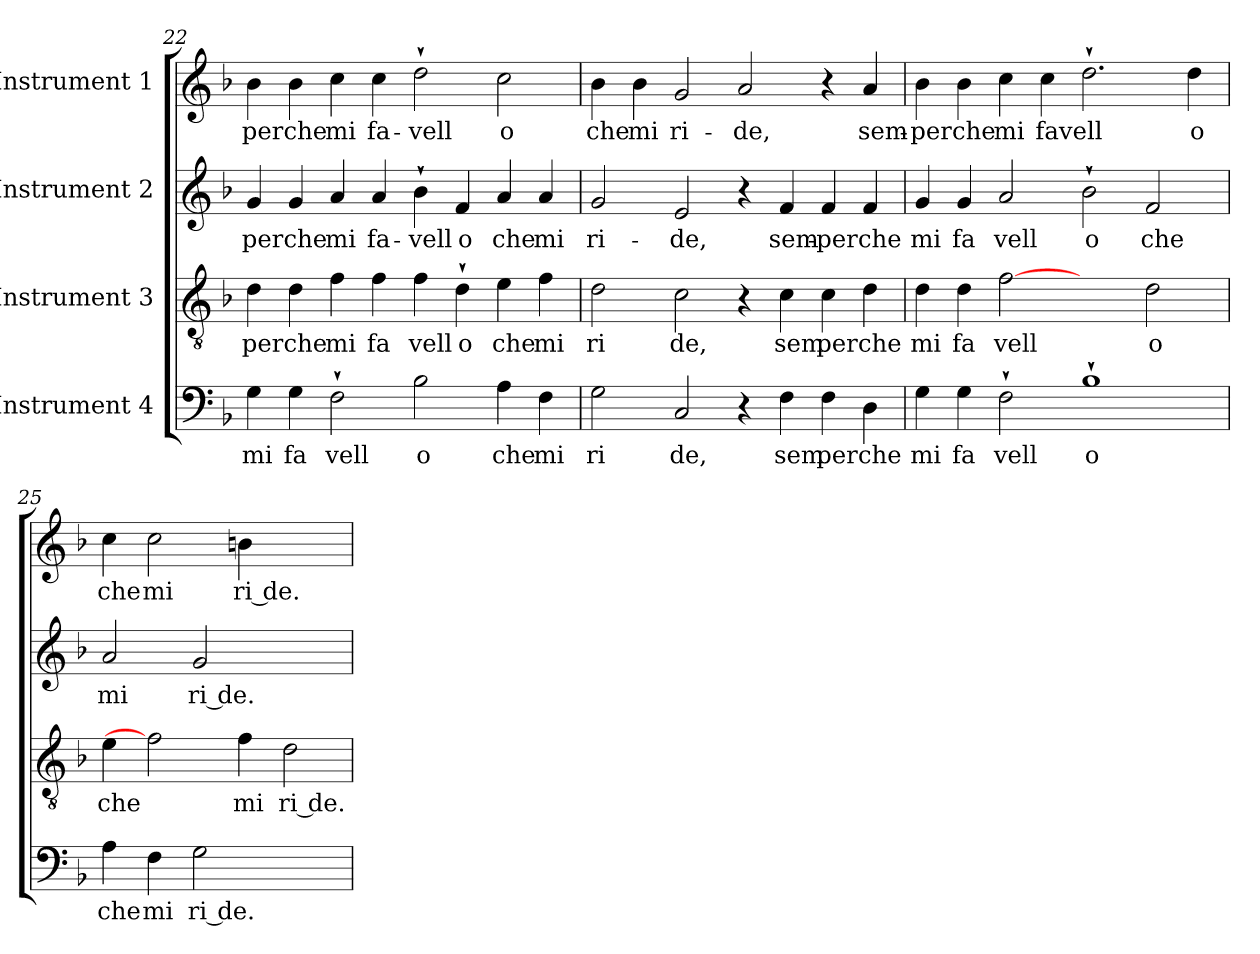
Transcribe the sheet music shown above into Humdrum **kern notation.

**kern	**text	**kern	**text	**kern	**text	**kern	**text
*part4	*part4	*part3	*part3	*part2	*part2	*part1	*part1
*staff4	*staff4	*staff3	*staff3	*staff2	*staff2	*staff1	*staff1
*I"Instrument 4	*	*I"Instrument 3	*	*I"Instrument 2	*	*I"Instrument 1	*
*clefF4	*	*clefGv2	*	*clefG2	*	*clefG2	*
*k[b-]	*	*k[b-]	*	*k[b-]	*	*k[b-]	*
*F:	*	*F:	*	*F:	*	*F:	*
=22	=22	=22	=22	=22	=22	=22	=22
!	!LO:LY:b:cj	!	!LO:LY:b:cj	!	!LO:LY:b:cj	!	!LO:LY:b:cj
4G\	mi	4d\	per	4g/	-per	4b-\	-per
!	!LO:LY:b:cj	!	!LO:LY:b:cj	!	!LO:LY:b:cj	!	!LO:LY:b:cj
4G\	fa	4d\	che	4g/	che	4b-\	che
!	!LO:LY:b:cj	!	!LO:LY:b:cj	!	!LO:LY:b:cj	!	!LO:LY:b:cj
2F`<\	vell	4f\	mi	4a/	mi	4cc\	mi
!	!	!	!LO:LY:b:cj	!	!LO:LY:b:cj	!	!LO:LY:b:cj
.	.	4f\	fa	4a/	fa-	4cc\	fa-
!	!LO:LY:b:cj	!	!LO:LY:b:cj	!	!LO:LY:b:cj	!	!LO:LY:b:cj
2B-\	o	4f\	vell	4b-`<\	-vell	2dd`<\	-vell
!	!	!	!LO:LY:b:cj	!	!LO:LY:b:cj	!	!
.	.	4d`<\	o	4f/	o	.	.
!	!LO:LY:b:cj	!	!LO:LY:b:cj	!	!LO:LY:b:cj	!	!LO:LY:b:cj
4A\	che	4e\	che	4a/	che	2cc\	o
!	!LO:LY:b:cj	!	!LO:LY:b:cj	!	!LO:LY:b:cj	!	!
4F\	mi	4f\	mi	4a/	mi	.	.
=23	=23	=23	=23	=23	=23	=23	=23
!	!LO:LY:b:cj	!	!LO:LY:b:cj	!	!LO:LY:b:cj	!	!LO:LY:b:cj
2G\	ri	2d\	ri	2g/	ri-	4b-\	che
!	!	!	!	!	!	!	!LO:LY:b:cj
.	.	.	.	.	.	4b-\	mi
!	!LO:LY:b:cj	!	!LO:LY:b:cj	!	!LO:LY:b:cj	!	!LO:LY:b:cj
2C/	de,	2c\	de,	2e/	-de,	2g/	ri-
!	!	!	!	!	!	!	!LO:LY:b:cj
4r	.	4r	.	4r	.	2a/	-de,
!	!LO:LY:b:cj	!	!LO:LY:b:cj	!	!LO:LY:b:cj	!	!
4F\	sem	4c\	sem	4f/	sem-	.	.
!	!LO:LY:b:cj	!	!LO:LY:b:cj	!	!LO:LY:b:cj	!	!
4F\	per	4c\	per	4f/	-per	4r	.
!	!LO:LY:b:cj	!	!LO:LY:b:cj	!	!LO:LY:b:cj	!	!LO:LY:b:cj
4D\	che	4d\	che	4f/	che	4a>/	sem-
!!LO:LB:g=z
=24	=24	=24	=24	=24	=24	=24	=24
!	!LO:LY:b:cj	!	!LO:LY:b:cj	!	!LO:LY:b:cj	!	!LO:LY:b:cj
4G\	mi	4d\	mi	4g/	mi	4b-\	-per
!	!LO:LY:b:cj	!	!LO:LY:b:cj	!	!LO:LY:b:cj	!	!LO:LY:b:cj
4G\	fa	4d\	fa	4g/	fa	4b-\	che
!	!LO:LY:b:cj	!	!LO:LY:b:cj	!	!LO:LY:b:cj	!	!LO:LY:b:cj
2F`<\	vell	[2f	vell	2a/	vell	4cc\	mi
!	!	!	!	!	!	!	!LO:LY:b
.	.	.	.	.	.	4cc\	favell
!	!LO:LY:b:cj	!	!	!	!LO:LY:b:cj	!	!
1B-`>	o	2ryy	.	2b-`<\	o	2.dd`<\	.
!	!	!	!LO:LY:b:cj	!	!LO:LY:b:cj	!	!
.	.	2d\	o	2f/	che	.	.
!	!	!	!	!	!	!	!LO:LY:b:cj
.	.	.	.	.	.	4dd\	o
=25	=25	=25	=25	=25	=25	=25	=25
!	!LO:LY:b:cj	!	!LO:LY:b:cj	!	!LO:LY:b:cj	!	!LO:LY:b:cj
4A\	che	4e\	che	2a/	mi	4cc\	che
!	!LO:LY:b:cj	!	!	!	!	!	!LO:LY:b:cj
4F\	mi	2f]	.	.	.	2cc\	mi
!	!LO:LY:b:cj	!	!	!	!LO:LY:b:cj	!	!
2G\	ri de.	.	.	2g/	ri de.	.	.
!	!	!	!LO:LY:b:cj	!	!	!	!LO:LY:b:cj
.	.	4f\	mi	.	.	4b\	ri de.
!	!	!	!LO:LY:b:cj	!	!	!	!
2ryy	.	2d\	ri de.	2ryy	.	2ryy	.
=	=	=	=	=	=	=	=
*-	*-	*-	*-	*-	*-	*-	*-
